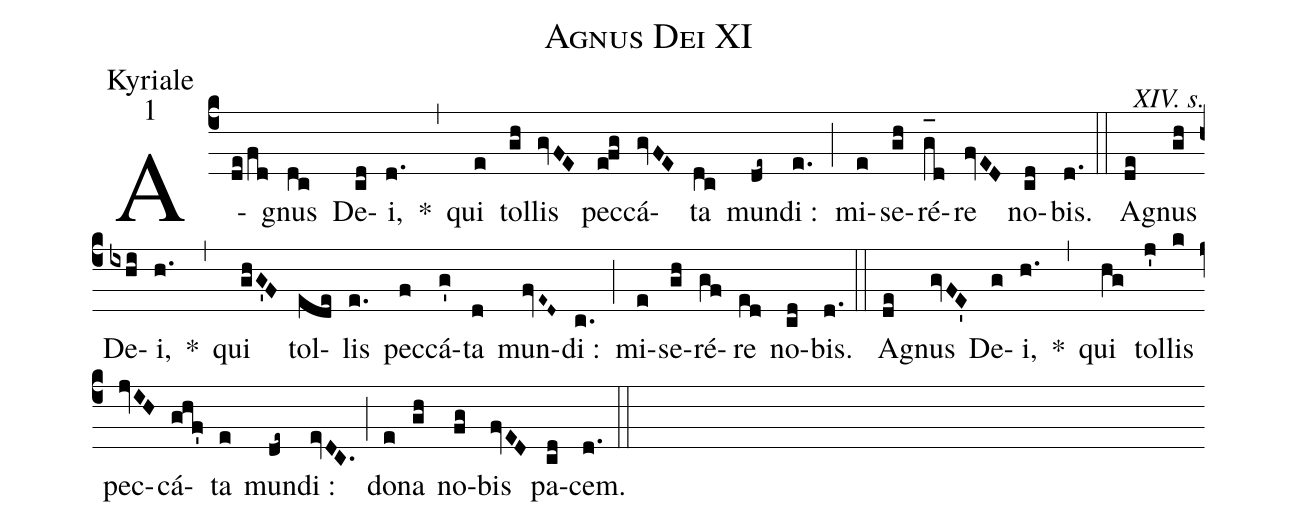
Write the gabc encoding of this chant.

name:Agnus Dei XI;
office-part:Kyriale;
mode:1;
commentary:XIV. s.;
%%
(c4) A(de/fd)gnus(dc) De(cd)i,(d.) *(,) qui(e) tol(gh)lis(gvFE) pec(e!fg)cá(gvFE)ta(dc) mun(de~)di :(e.) (;) mi(e)se(gh)ré(g_[oh:h]d)re(fvED) no(cd)bis.(d.) (::)
A(de)gnus(gh) De(ixhi)i,(h.) *(,) qui(ghG'F) tol(ede)lis(e.) pec(f)cá(g')ta(d) mun(fvE~D~)di :(c.) (;) mi(e)se(gh)ré(gf)re(ed) no(cd)bis.(d.) (::)
A(de)gnus(gvFE') De(g)i,(h.) *(,) qui(hg) tol(j')lis(k) pec(jvIH)cá(ghf')ta(e) mun(de~)di :(evDC.) (;) do(e)na(gh) no(fg)bis(fvED) pa(cd)cem.(d.) (::)
